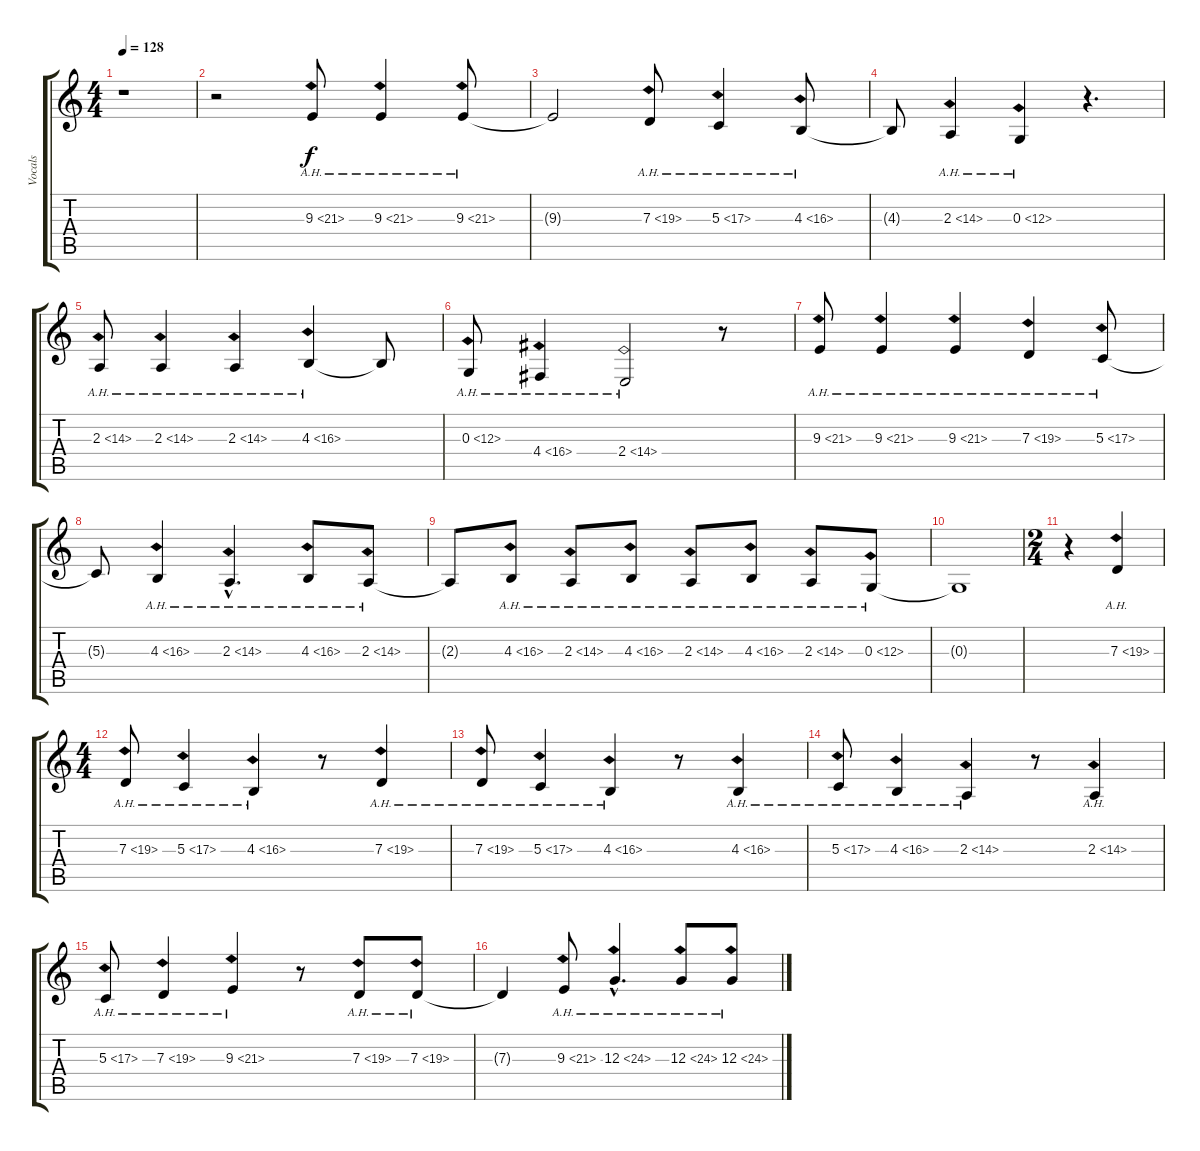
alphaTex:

\track ("Vocals" "Vocals") {instrument voiceoohs}
\staff {score tabs}
\tuning (E4 B3 G3 D3 A2 E2) {hide}
\ts (4 4)
\tempo 128
\clef g2
\ks c
r.1{dy f} |
r.2 9.3{ah 12}.8 9.3{ah 12}.4 9.3{ah 12}.8 |
9.3{t}.2 7.3{ah 12}.8 5.3{ah 12}.4 4.3{ah 12}.8 |
4.3{t}.8 2.3{ah 12}.4 0.3{ah 12}.4 r.4{d} |
2.3{ah 12}.8 2.3{ah 12}.4 2.3{ah 12}.4 4.3{ah 12}.4 4.3{t}.8 |
0.3{ah 12}.8 4.4{ah 12}.4 2.4{ah 12}.2 r.8 |
9.3{ah 12}.8 9.3{ah 12}.4 9.3{ah 12}.4 7.3{ah 12}.4 5.3{ah 12}.8 |
5.3{t}.8 4.3{ah 12}.4 2.3{ah 12 hac}.4{d} 4.3{ah 12}.8 2.3{ah 12}.8 |
2.3{t}.8 4.3{ah 12}.8 2.3{ah 12}.8 4.3{ah 12}.8 2.3{ah 12}.8 4.3{ah 12}.8 2.3{ah 12}.8 0.3{ah 12}.8 |
0.3{t}.1 |
\ts (2 4)
r.4 7.3{ah 12}.4 |
\ts (4 4)
7.3{ah 12}.8 5.3{ah 12}.4 4.3{ah 12}.4 r.8 7.3{ah 12}.4 |
7.3{ah 12}.8 5.3{ah 12}.4 4.3{ah 12}.4 r.8 4.3{ah 12}.4 |
5.3{ah 12}.8 4.3{ah 12}.4 2.3{ah 12}.4 r.8 2.3{ah 12}.4 |
5.3{ah 12}.8 7.3{ah 12}.4 9.3{ah 12}.4 r.8 7.3{ah 12}.8 7.3{ah 12}.8 |
7.3{t}.4 9.3{ah 12}.8 12.3{ah 12 hac}.4{d} 12.3{ah 12}.8 12.3{ah 12}.8
